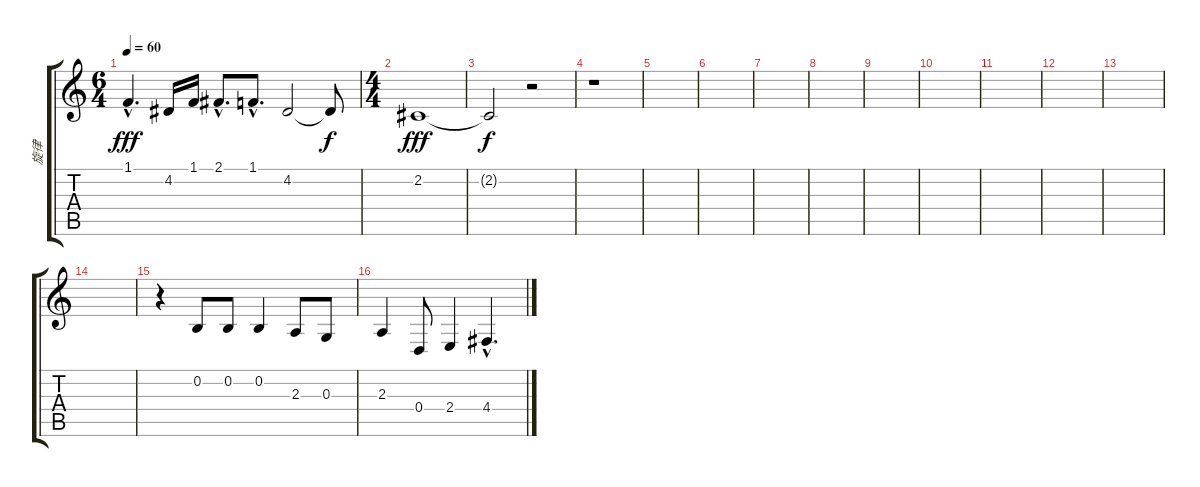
\track ("旋律" "旋律") {instrument sopranosax}
\staff {score tabs}
\tuning (E4 B3 G3 D3 A2 E2) {hide}
\ts (6 4)
\tempo 60
\clef g2
\ks c
1.1{hac}.4{d dy fff} 4.2.16 1.1.16 2.1{hac}.8{d} 1.1{hac}.8{d} 4.2.2 4.2{t}.8{dy f} |
\ts (4 4)
2.2.1{dy fff} |
2.2{t}.2{dy f} r.2 |
r.1 |
|
|
|
|
|
|
|
|
|
|
r.4 0.2.8 0.2.8 0.2.4 2.3.8 0.3.8 |
2.3.4 0.4.8 2.4.4 4.4{hac}.4{d}
